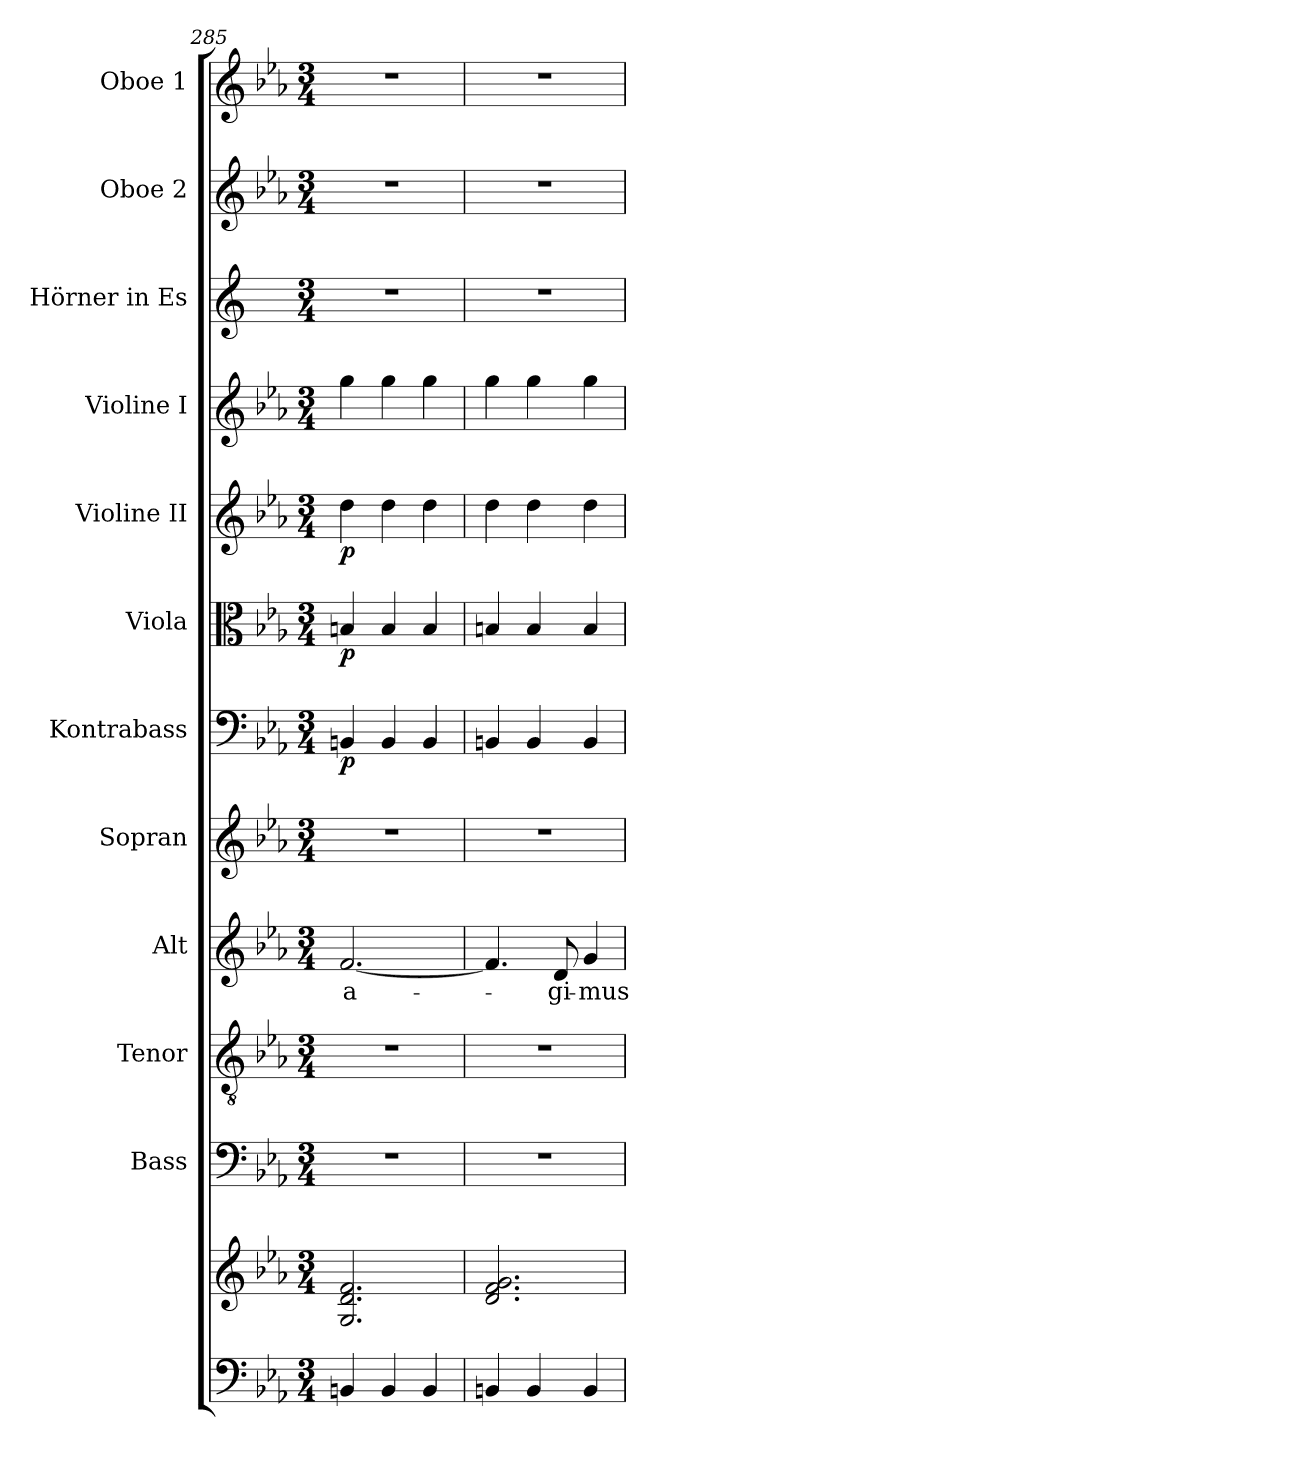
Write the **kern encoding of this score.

**kern	**kern	**kern	**kern	**kern	**text	**kern	**kern	**dynam	**kern	**dynam	**kern	**dynam	**kern	**kern	**kern	**kern
*part12	*part12	*part11	*part10	*part9	*part9	*part8	*part7	*part7	*part6	*part6	*part5	*part5	*part4	*part3	*part2	*part1
*staff13	*staff12	*staff11	*staff10	*staff9	*staff9	*staff8	*staff7	*staff7	*staff6	*staff6	*staff5	*staff5	*staff4	*staff3	*staff2	*staff1
*	*	*I"Bass	*I"Tenor	*I"Alt	*	*I"Sopran	*I"Kontrabass	*	*I"Viola	*	*I"Violine II	*	*I"Violine I	*I"Hörner in Es	*I"Oboe 2	*I"Oboe 1
*	*	*I'B.	*I'T.	*I'A.	*	*I'S.	*I'Kb.	*	*I'Vla.	*	*I'Vl. II	*	*I'Vl. I	*	*I'Ob. 2	*I'Ob. 1
*clefF4	*clefG2	*clefF4	*clefGv2	*clefG2	*	*clefG2	*clefF4	*	*clefC3	*	*clefG2	*	*clefG2	*clefG2	*clefG2	*clefG2
*	*	*	*	*	*	*	*ITrd7c12	*	*	*	*	*	*	*ITrd5c9	*	*
*k[b-e-a-]	*k[b-e-a-]	*k[b-e-a-]	*k[b-e-a-]	*k[b-e-a-]	*	*k[b-e-a-]	*k[b-e-a-]	*	*k[b-e-a-]	*	*k[b-e-a-]	*	*k[b-e-a-]	*k[b-e-a-]	*k[b-e-a-]	*k[b-e-a-]
*E-:	*E-:	*E-:	*E-:	*E-:	*	*E-:	*E-:	*	*E-:	*	*E-:	*	*E-:	*E-:	*E-:	*E-:
*M3/4	*M3/4	*M3/4	*M3/4	*M3/4	*	*M3/4	*M3/4	*	*M3/4	*	*M3/4	*	*M3/4	*M3/4	*M3/4	*M3/4
=285	=285	=285	=285	=285	=285	=285	=285	=285	=285	=285	=285	=285	=285	=285	=285	=285
!	!	!	!	!	!LO:LY:b	!	!	!LO:DY:b	!	!LO:DY:b	!	!LO:DY:b	!	!	!	!
4BBn/	2.G/ 2.d/ 2.f/	2.r	2.r	[2.f/	a-	2.r	4BBBn/	p	4Bn/	p	4dd\	p	4gg\	2.r	2.r	2.r
4BB/	.	.	.	.	.	.	4BBB/	.	4B/	.	4dd\	.	4gg\	.	.	.
4BB/	.	.	.	.	.	.	4BBB/	.	4B/	.	4dd\	.	4gg\	.	.	.
=286	=286	=286	=286	=286	=286	=286	=286	=286	=286	=286	=286	=286	=286	=286	=286	=286
4BBn/	2.d/ 2.f/ 2.g/	2.r	2.r	4.f/]	.	2.r	4BBBn/	.	4Bn/	.	4dd\	.	4gg\	2.r	2.r	2.r
4BB/	.	.	.	.	.	.	4BBB/	.	4B/	.	4dd\	.	4gg\	.	.	.
!	!	!	!	!	!LO:LY:b	!	!	!	!	!	!	!	!	!	!	!
.	.	.	.	8d/	-gi-	.	.	.	.	.	.	.	.	.	.	.
!	!	!	!	!	!LO:LY:b	!	!	!	!	!	!	!	!	!	!	!
4BB/	.	.	.	4g/	-mus	.	4BBB/	.	4B/	.	4dd\	.	4gg\	.	.	.
=	=	=	=	=	=	=	=	=	=	=	=	=	=	=	=	=
*-	*-	*-	*-	*-	*-	*-	*-	*-	*-	*-	*-	*-	*-	*-	*-	*-
